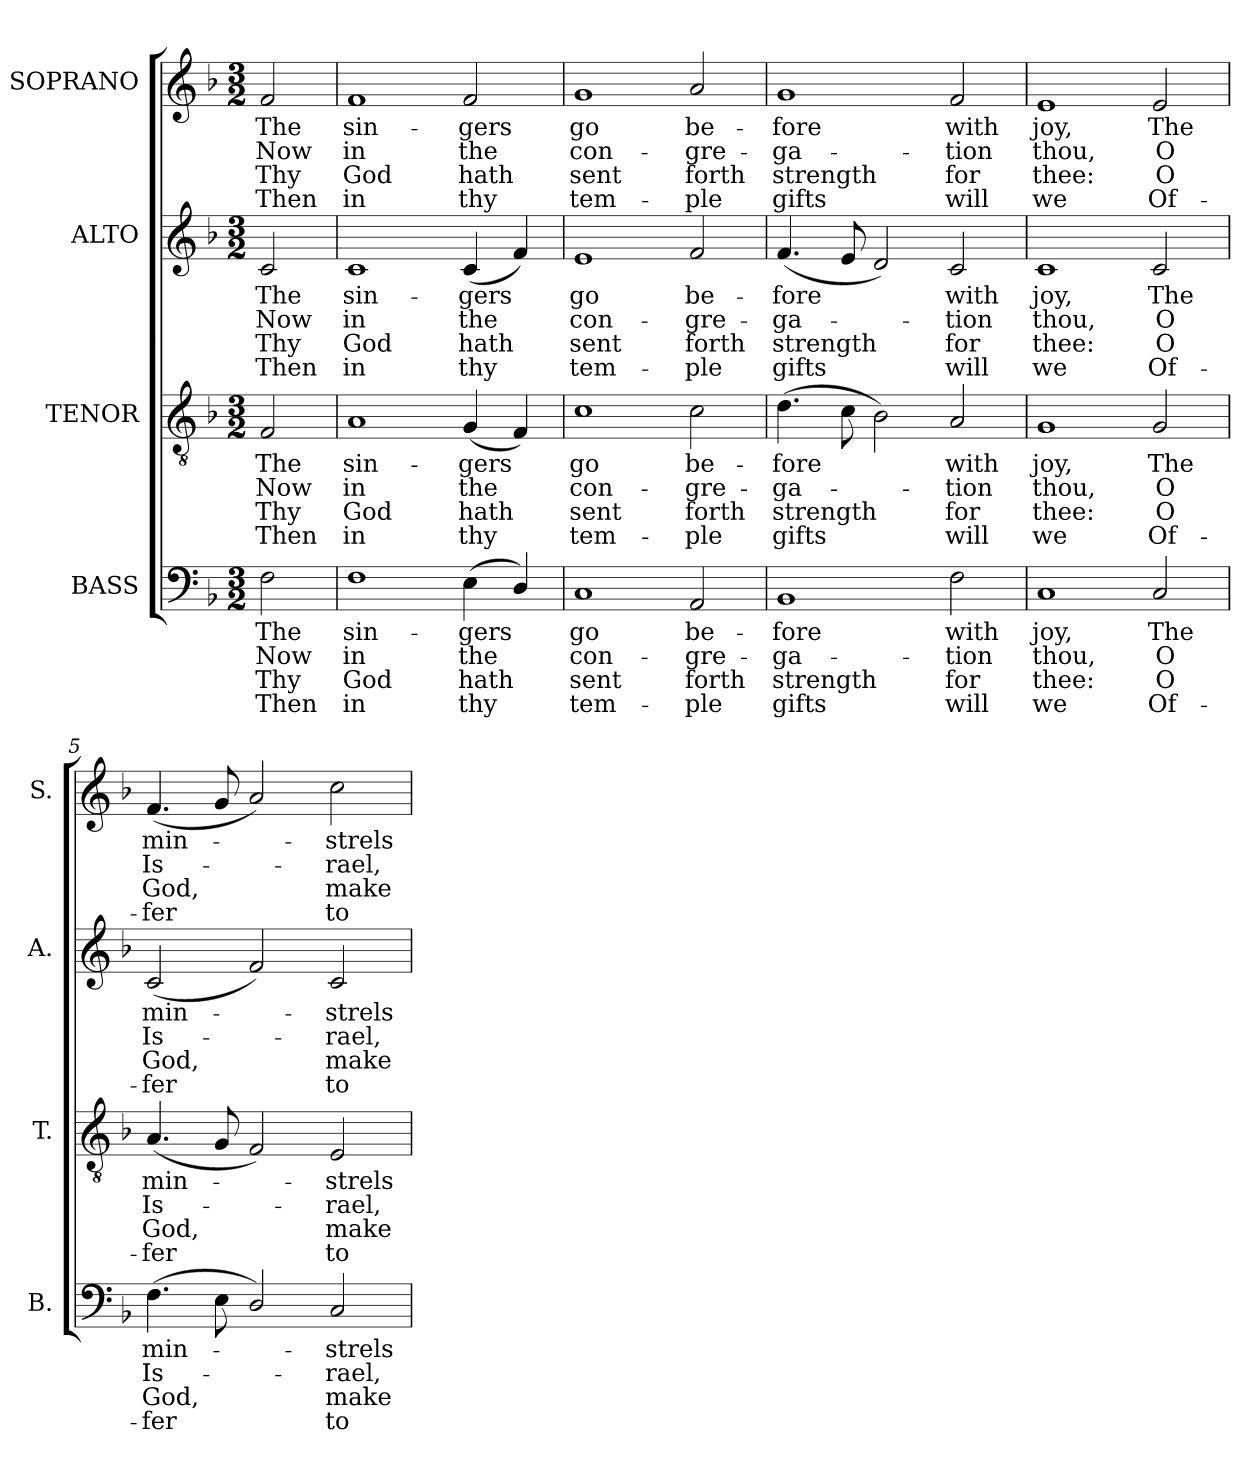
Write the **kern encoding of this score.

**kern	**text	**text	**text	**text	**kern	**text	**text	**text	**text	**kern	**text	**text	**text	**text	**kern	**text	**text	**text	**text
*part4	*part4	*part4	*part4	*part4	*part3	*part3	*part3	*part3	*part3	*part2	*part2	*part2	*part2	*part2	*part1	*part1	*part1	*part1	*part1
*staff4	*staff4	*staff4	*staff4	*staff4	*staff3	*staff3	*staff3	*staff3	*staff3	*staff2	*staff2	*staff2	*staff2	*staff2	*staff1	*staff1	*staff1	*staff1	*staff1
*I"BASS	*	*	*	*	*I"TENOR	*	*	*	*	*I"ALTO	*	*	*	*	*I"SOPRANO	*	*	*	*
*I'B.	*	*	*	*	*I'T.	*	*	*	*	*I'A.	*	*	*	*	*I'S.	*	*	*	*
!!LO:PB:g=z
*clefF4	*	*	*	*	*clefGv2	*	*	*	*	*clefG2	*	*	*	*	*clefG2	*	*	*	*
*	*	*	*	*	*ITrd7c12	*	*	*	*	*	*	*	*	*	*	*	*	*	*
*k[b-]	*	*	*	*	*k[b-]	*	*	*	*	*k[b-]	*	*	*	*	*k[b-]	*	*	*	*
*F:	*	*	*	*	*F:	*	*	*	*	*F:	*	*	*	*	*F:	*	*	*	*
*M3/2	*	*	*	*	*M3/2	*	*	*	*	*M3/2	*	*	*	*	*M3/2	*	*	*	*
=	=	=	=	=	=	=	=	=	=	=	=	=	=	=	=	=	=	=	=
!	!LO:LY:b:color=#000000	!LO:LY:b:color=#000000	!LO:LY:b:color=#000000	!LO:LY:b:color=#000000	!	!	!	!	!	!	!	!	!	!	!	!	!	!	!
!	!	!	!	!	!	!LO:LY:b:color=#000000	!LO:LY:b:color=#000000	!LO:LY:b:color=#000000	!LO:LY:b:color=#000000	!	!	!	!	!	!	!	!	!	!
!	!	!	!	!	!	!	!	!	!	!	!LO:LY:b:color=#000000	!LO:LY:b:color=#000000	!LO:LY:b:color=#000000	!LO:LY:b:color=#000000	!	!	!	!	!
!	!	!	!	!	!	!	!	!	!	!	!	!	!	!	!	!LO:LY:b:color=#000000	!LO:LY:b:color=#000000	!LO:LY:b:color=#000000	!LO:LY:b:color=#000000
2Fi\	The	Now	Thy	Then	2FFi/	The	Now	Thy	Then	2ci/	The	Now	Thy	Then	2fi/	The	Now	Thy	Then
=1	=1	=1	=1	=1	=1	=1	=1	=1	=1	=1	=1	=1	=1	=1	=1	=1	=1	=1	=1
!	!LO:LY:b:color=#000000	!LO:LY:b:color=#000000	!LO:LY:b:color=#000000	!LO:LY:b:color=#000000	!	!	!	!	!	!	!	!	!	!	!	!	!	!	!
!	!	!	!	!	!	!LO:LY:b:color=#000000	!LO:LY:b:color=#000000	!LO:LY:b:color=#000000	!LO:LY:b:color=#000000	!	!	!	!	!	!	!	!	!	!
!	!	!	!	!	!	!	!	!	!	!	!LO:LY:b:color=#000000	!LO:LY:b:color=#000000	!LO:LY:b:color=#000000	!LO:LY:b:color=#000000	!	!	!	!	!
!	!	!	!	!	!	!	!	!	!	!	!	!	!	!	!	!LO:LY:b:color=#000000	!LO:LY:b:color=#000000	!LO:LY:b:color=#000000	!LO:LY:b:color=#000000
1Fi	sin-	in	God	in	1AAi	sin-	in	God	in	1ci	sin-	in	God	in	1fi	sin-	in	God	in
!	!LO:LY:b:color=#000000	!LO:LY:b:color=#000000	!LO:LY:b:color=#000000	!LO:LY:b:color=#000000	!	!	!	!	!	!	!	!	!	!	!	!	!	!	!
!	!	!	!	!	!	!LO:LY:b:color=#000000	!LO:LY:b:color=#000000	!LO:LY:b:color=#000000	!LO:LY:b:color=#000000	!	!	!	!	!	!	!	!	!	!
!	!	!	!	!	!	!	!	!	!	!	!LO:LY:b:color=#000000	!LO:LY:b:color=#000000	!LO:LY:b:color=#000000	!LO:LY:b:color=#000000	!	!	!	!	!
!	!	!	!	!	!	!	!	!	!	!	!	!	!	!	!	!LO:LY:b:color=#000000	!LO:LY:b:color=#000000	!LO:LY:b:color=#000000	!LO:LY:b:color=#000000
(4Ei\	-gers	the	hath	thy	(4GGi/	-gers	the	hath	thy	(4ci/	-gers	the	hath	thy	2fi/	-gers	the	hath	thy
4Di/)	.	.	.	.	4FFi/)	.	.	.	.	4fi/)	.	.	.	.	.	.	.	.	.
=2	=2	=2	=2	=2	=2	=2	=2	=2	=2	=2	=2	=2	=2	=2	=2	=2	=2	=2	=2
!	!LO:LY:b:color=#000000	!LO:LY:b:color=#000000	!LO:LY:b:color=#000000	!LO:LY:b:color=#000000	!	!	!	!	!	!	!	!	!	!	!	!	!	!	!
!	!	!	!	!	!	!LO:LY:b:color=#000000	!LO:LY:b:color=#000000	!LO:LY:b:color=#000000	!LO:LY:b:color=#000000	!	!	!	!	!	!	!	!	!	!
!	!	!	!	!	!	!	!	!	!	!	!LO:LY:b:color=#000000	!LO:LY:b:color=#000000	!LO:LY:b:color=#000000	!LO:LY:b:color=#000000	!	!	!	!	!
!	!	!	!	!	!	!	!	!	!	!	!	!	!	!	!	!LO:LY:b:color=#000000	!LO:LY:b:color=#000000	!LO:LY:b:color=#000000	!LO:LY:b:color=#000000
1Ci	go	con-	sent	tem-	1Ci	go	con-	sent	tem-	1ei	go	con-	sent	tem-	1gi	go	con-	sent	tem-
!	!LO:LY:b:color=#000000	!LO:LY:b:color=#000000	!LO:LY:b:color=#000000	!LO:LY:b:color=#000000	!	!	!	!	!	!	!	!	!	!	!	!	!	!	!
!	!	!	!	!	!	!LO:LY:b:color=#000000	!LO:LY:b:color=#000000	!LO:LY:b:color=#000000	!LO:LY:b:color=#000000	!	!	!	!	!	!	!	!	!	!
!	!	!	!	!	!	!	!	!	!	!	!LO:LY:b:color=#000000	!LO:LY:b:color=#000000	!LO:LY:b:color=#000000	!LO:LY:b:color=#000000	!	!	!	!	!
!	!	!	!	!	!	!	!	!	!	!	!	!	!	!	!	!LO:LY:b:color=#000000	!LO:LY:b:color=#000000	!LO:LY:b:color=#000000	!LO:LY:b:color=#000000
2AAi/	be-	-gre-	-forth	ple	2Ci\	be-	-gre-	-forth	ple	2fi/	be-	-gre-	-forth	ple	2ai/	be-	-gre-	-forth	ple
=3	=3	=3	=3	=3	=3	=3	=3	=3	=3	=3	=3	=3	=3	=3	=3	=3	=3	=3	=3
!	!LO:LY:b:color=#000000	!LO:LY:b:color=#000000	!LO:LY:b:color=#000000	!LO:LY:b:color=#000000	!	!	!	!	!	!	!	!	!	!	!	!	!	!	!
!	!	!	!	!	!	!LO:LY:b:color=#000000	!LO:LY:b:color=#000000	!LO:LY:b:color=#000000	!LO:LY:b:color=#000000	!	!	!	!	!	!	!	!	!	!
!	!	!	!	!	!	!	!	!	!	!	!LO:LY:b:color=#000000	!LO:LY:b:color=#000000	!LO:LY:b:color=#000000	!LO:LY:b:color=#000000	!	!	!	!	!
!	!	!	!	!	!	!	!	!	!	!	!	!	!	!	!	!LO:LY:b:color=#000000	!LO:LY:b:color=#000000	!LO:LY:b:color=#000000	!LO:LY:b:color=#000000
1BB-i	-fore	-ga-	strength	gifts	(4.Di\	-fore	-ga-	strength	gifts	(4.fi/	-fore	-ga-	strength	gifts	1gi	-fore	-ga-	strength	gifts
.	.	.	.	.	8Ci\	.	.	.	.	8ei/	.	.	.	.	.	.	.	.	.
.	.	.	.	.	2BB-i\)	.	.	.	.	2di/)	.	.	.	.	.	.	.	.	.
!	!LO:LY:b:color=#000000	!LO:LY:b:color=#000000	!LO:LY:b:color=#000000	!LO:LY:b:color=#000000	!	!	!	!	!	!	!	!	!	!	!	!	!	!	!
!	!	!	!	!	!	!LO:LY:b:color=#000000	!LO:LY:b:color=#000000	!LO:LY:b:color=#000000	!LO:LY:b:color=#000000	!	!	!	!	!	!	!	!	!	!
!	!	!	!	!	!	!	!	!	!	!	!LO:LY:b:color=#000000	!LO:LY:b:color=#000000	!LO:LY:b:color=#000000	!LO:LY:b:color=#000000	!	!	!	!	!
!	!	!	!	!	!	!	!	!	!	!	!	!	!	!	!	!LO:LY:b:color=#000000	!LO:LY:b:color=#000000	!LO:LY:b:color=#000000	!LO:LY:b:color=#000000
2Fi\	with	-tion	for	will	2AAi/	with	-tion	for	will	2ci/	with	-tion	for	will	2fi/	with	-tion	for	will
=4	=4	=4	=4	=4	=4	=4	=4	=4	=4	=4	=4	=4	=4	=4	=4	=4	=4	=4	=4
!	!LO:LY:b:color=#000000	!LO:LY:b:color=#000000	!LO:LY:b:color=#000000	!LO:LY:b:color=#000000	!	!	!	!	!	!	!	!	!	!	!	!	!	!	!
!	!	!	!	!	!	!LO:LY:b:color=#000000	!LO:LY:b:color=#000000	!LO:LY:b:color=#000000	!LO:LY:b:color=#000000	!	!	!	!	!	!	!	!	!	!
!	!	!	!	!	!	!	!	!	!	!	!LO:LY:b:color=#000000	!LO:LY:b:color=#000000	!LO:LY:b:color=#000000	!LO:LY:b:color=#000000	!	!	!	!	!
!	!	!	!	!	!	!	!	!	!	!	!	!	!	!	!	!LO:LY:b:color=#000000	!LO:LY:b:color=#000000	!LO:LY:b:color=#000000	!LO:LY:b:color=#000000
1Ci	joy,	thou,	thee:	we	1GGi	joy,	thou,	thee:	we	1ci	joy,	thou,	thee:	we	1ei	joy,	thou,	thee:	we
!	!LO:LY:b:color=#000000	!LO:LY:b:color=#000000	!LO:LY:b:color=#000000	!LO:LY:b:color=#000000	!	!	!	!	!	!	!	!	!	!	!	!	!	!	!
!	!	!	!	!	!	!LO:LY:b:color=#000000	!LO:LY:b:color=#000000	!LO:LY:b:color=#000000	!LO:LY:b:color=#000000	!	!	!	!	!	!	!	!	!	!
!	!	!	!	!	!	!	!	!	!	!	!LO:LY:b:color=#000000	!LO:LY:b:color=#000000	!LO:LY:b:color=#000000	!LO:LY:b:color=#000000	!	!	!	!	!
!	!	!	!	!	!	!	!	!	!	!	!	!	!	!	!	!LO:LY:b:color=#000000	!LO:LY:b:color=#000000	!LO:LY:b:color=#000000	!LO:LY:b:color=#000000
2Ci/	The	O	O	Of-	2GGi/	The	O	O	Of-	2ci/	The	O	O	Of-	2ei/	The	O	O	Of-
=5	=5	=5	=5	=5	=5	=5	=5	=5	=5	=5	=5	=5	=5	=5	=5	=5	=5	=5	=5
!	!LO:LY:b:color=#000000	!LO:LY:b:color=#000000	!LO:LY:b:color=#000000	!LO:LY:b:color=#000000	!	!	!	!	!	!	!	!	!	!	!	!	!	!	!
!	!	!	!	!	!	!LO:LY:b:color=#000000	!LO:LY:b:color=#000000	!LO:LY:b:color=#000000	!LO:LY:b:color=#000000	!	!	!	!	!	!	!	!	!	!
!	!	!	!	!	!	!	!	!	!	!	!LO:LY:b:color=#000000	!LO:LY:b:color=#000000	!LO:LY:b:color=#000000	!LO:LY:b:color=#000000	!	!	!	!	!
!	!	!	!	!	!	!	!	!	!	!	!	!	!	!	!	!LO:LY:b:color=#000000	!LO:LY:b:color=#000000	!LO:LY:b:color=#000000	!LO:LY:b:color=#000000
(4.Fi\	min-	Is-	-God,	fer	(4.AAi/	min-	Is-	-God,	fer	(2ci/	min-	Is-	-God,	fer	(4.fi/	min-	Is-	-God,	fer
8Ei\	.	.	.	.	8GGi/	.	.	.	.	.	.	.	.	.	8gi/	.	.	.	.
2Di/)	.	.	.	.	2FFi/)	.	.	.	.	2fi/)	.	.	.	.	2ai/)	.	.	.	.
!	!LO:LY:b:color=#000000	!LO:LY:b:color=#000000	!LO:LY:b:color=#000000	!LO:LY:b:color=#000000	!	!	!	!	!	!	!	!	!	!	!	!	!	!	!
!	!	!	!	!	!	!LO:LY:b:color=#000000	!LO:LY:b:color=#000000	!LO:LY:b:color=#000000	!LO:LY:b:color=#000000	!	!	!	!	!	!	!	!	!	!
!	!	!	!	!	!	!	!	!	!	!	!LO:LY:b:color=#000000	!LO:LY:b:color=#000000	!LO:LY:b:color=#000000	!LO:LY:b:color=#000000	!	!	!	!	!
!	!	!	!	!	!	!	!	!	!	!	!	!	!	!	!	!LO:LY:b:color=#000000	!LO:LY:b:color=#000000	!LO:LY:b:color=#000000	!LO:LY:b:color=#000000
2Ci/	-strels	-rael,	make	to	2EEi/	-strels	-rael,	make	to	2ci/	-strels	-rael,	make	to	2cci\	-strels	-rael,	make	to
=	=	=	=	=	=	=	=	=	=	=	=	=	=	=	=	=	=	=	=
*-	*-	*-	*-	*-	*-	*-	*-	*-	*-	*-	*-	*-	*-	*-	*-	*-	*-	*-	*-
